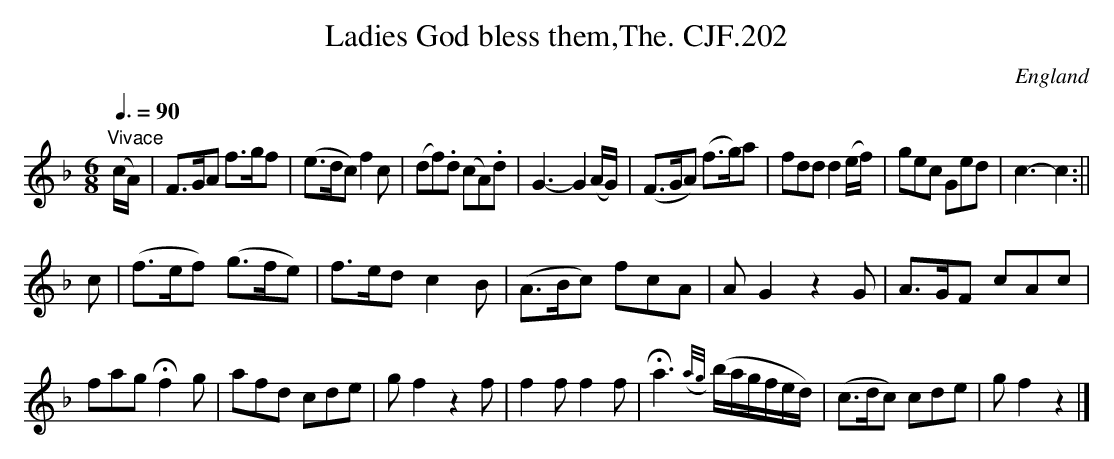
X:1
T:Ladies God bless them,The. CJF.202
L:1/8
M:6/8
O:England
Q:3/8=90
K:F
"Vivace"(c/A/)|\
F>GA f>gf|(e>dc )f2c|(df).d (cA).d|G3- G2(A/G/)|
(F>GA) (f>g)a|fdd d2(e/f/)|gec Ged|c3- c2:||!
c|(f>ef) (g>fe)|f>ed c2B|(A>Bc) fcA|AG2 z2G|A>GF cAc|!
fag Hf2g|afd cde|\
gf2 z2f|f2f f2f|Ha3{(a/g/)}(b/a/g/f/e/d/)|(c>dc) cde|gf2z2|]
